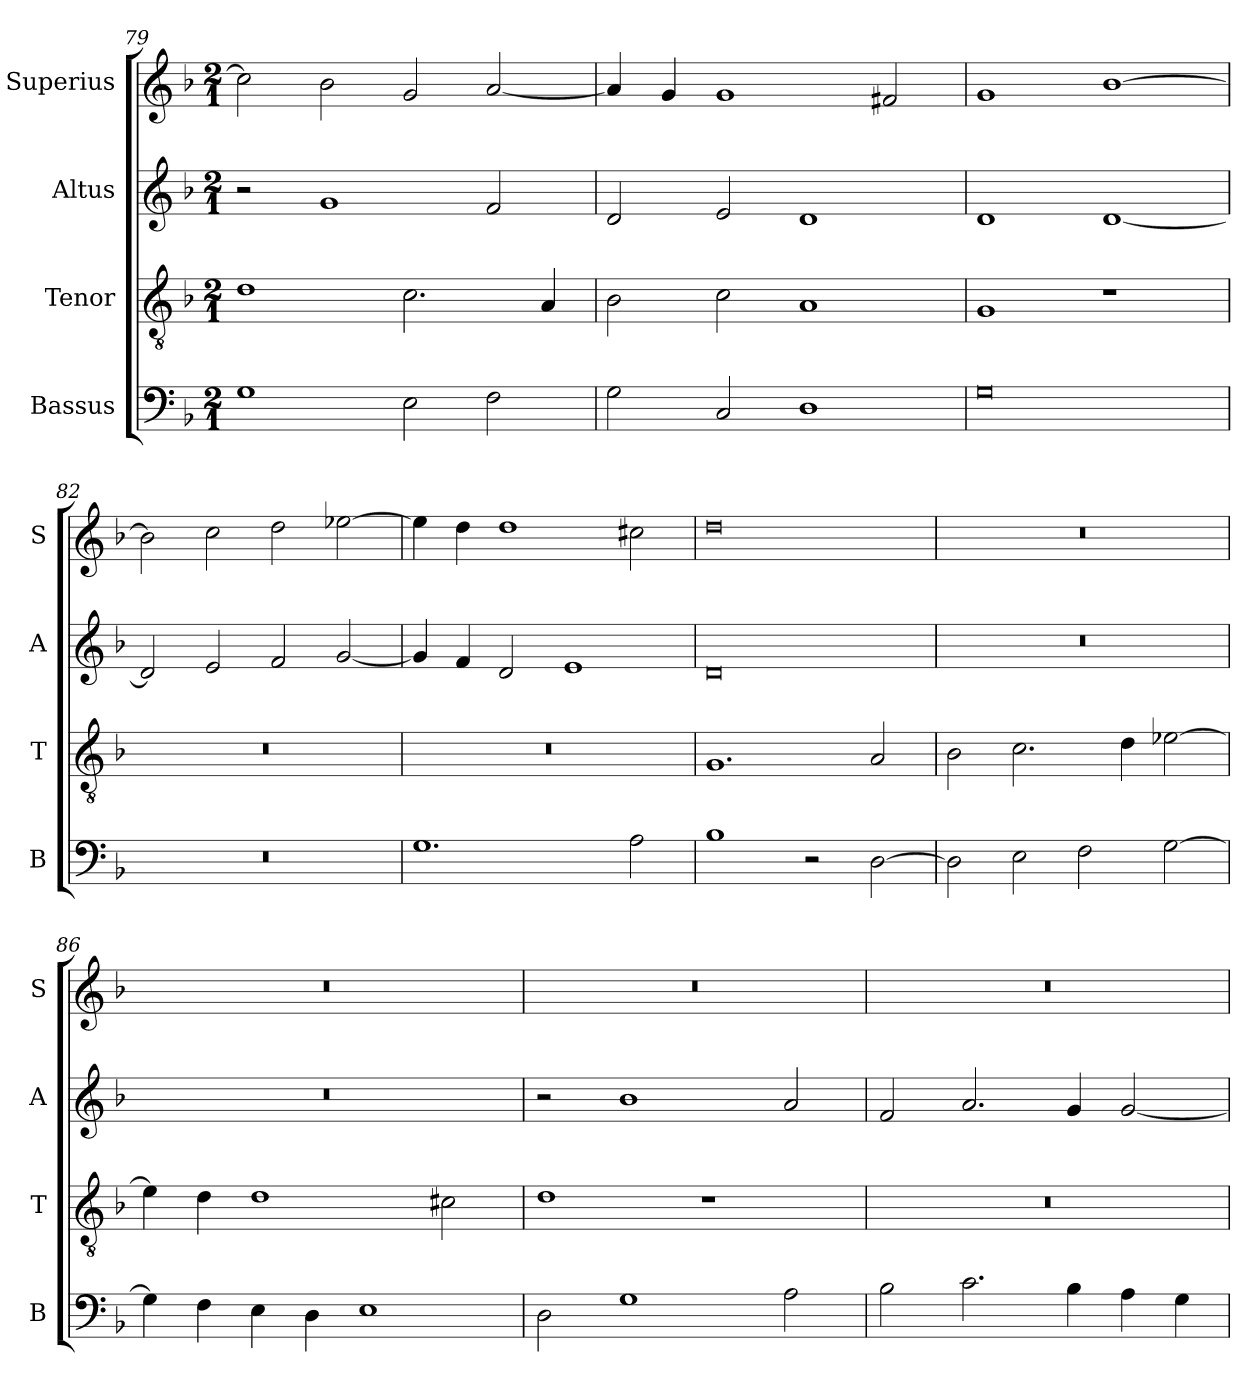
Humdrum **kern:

**kern	**kern	**kern	**kern
*part4	*part3	*part2	*part1
*staff4	*staff3	*staff2	*staff1
*I"Bassus	*I"Tenor	*I"Altus	*I"Superius
*I'B	*I'T	*I'A	*I'S
*clefF4	*clefGv2	*clefG2	*clefG2
*k[b-]	*k[b-]	*k[b-]	*k[b-]
*F:	*F:	*F:	*F:
*M2/1	*M2/1	*M2/1	*M2/1
=79	=79	=79	=79
1G	1d	2r	2cc]
.	.	1g	2b-
2E	2.c	.	2g
2F	.	2f	[2a
.	4A	.	.
=80	=80	=80	=80
2G	2B-	2d	4a]
.	.	.	4g
2C	2c	2e	1g
1D	1A	1d	.
.	.	.	2f#X
=81	=81	=81	=81
0G	1G	1d	1g
.	1r	[1d	[1b-
=82	=82	=82	=82
0r	0r	2d]	2b-]
.	.	2e	2cc
.	.	2f	2dd
.	.	[2g	[2ee-X
=83	=83	=83	=83
1.G	0r	4g]	4ee-]
.	.	4f	4dd
.	.	2d	1dd
.	.	1e	.
2A	.	.	2cc#X
=84	=84	=84	=84
1B-	1.G	0d	0dd
2r	.	.	.
[2D	2A	.	.
=85	=85	=85	=85
2D]	2B-	0r	0r
2E	2.c	.	.
2F	.	.	.
.	4d	.	.
[2G	[2e-X	.	.
=86	=86	=86	=86
4G]	4e-]	0r	0r
4F	4d	.	.
4E	1d	.	.
4D	.	.	.
1E	.	.	.
.	2c#X	.	.
=87	=87	=87	=87
2D	1d	2r	0r
1G	.	1b-	.
.	1r	.	.
2A	.	2a	.
=88	=88	=88	=88
2B-	0r	2f	0r
2.c	.	2.a	.
4B-	.	4g	.
4A	.	[2g	.
4G	.	.	.
=	=	=	=
*-	*-	*-	*-
